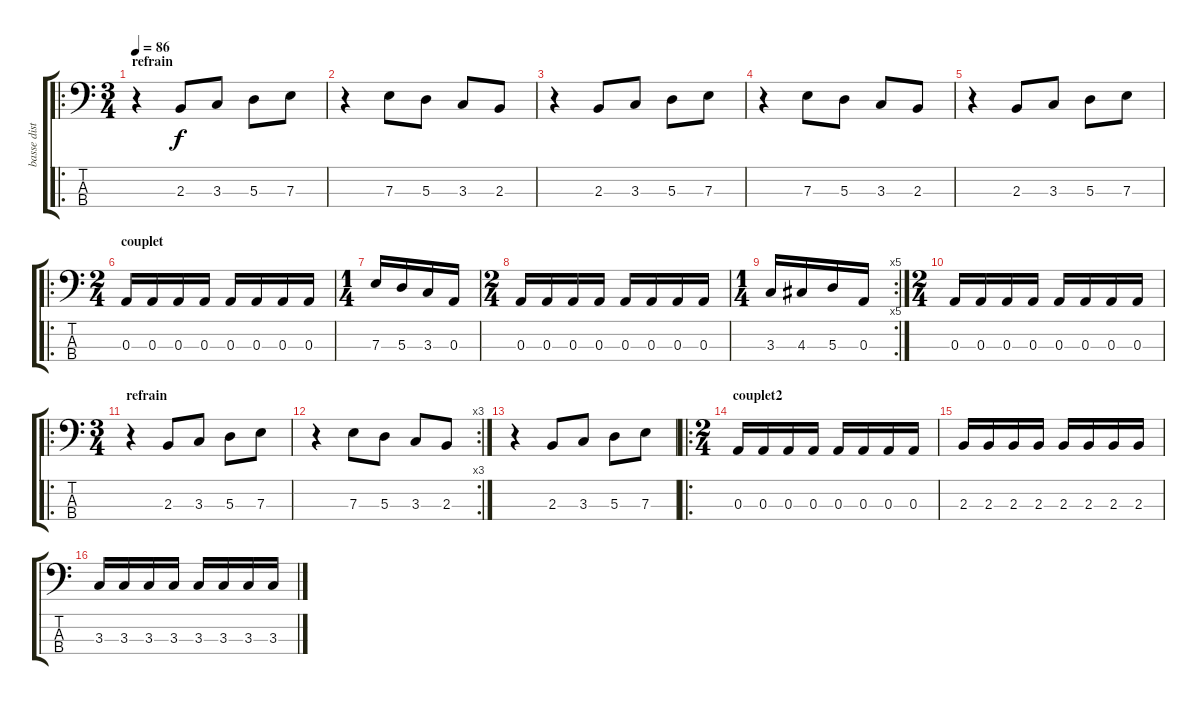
\track ("basse distortion" "basse dist") {instrument electricbassfinger}
\staff {score tabs}
\tuning (G2 D2 A1 E1) {hide}
\ro
\ts (3 4)
\section ("" "refrain")
\tempo 86
\clef f4
\ks c
r.4{dy f instrument electricbassfinger} 2.3.8 3.3.8 5.3.8 7.3.8 |
r.4 7.3.8 5.3.8 3.3.8 2.3.8 |
r.4 2.3.8 3.3.8 5.3.8 7.3.8 |
r.4 7.3.8 5.3.8 3.3.8 2.3.8 |
r.4 2.3.8 3.3.8 5.3.8 7.3.8 |
\ro
\ts (2 4)
\section ("" "couplet")
0.3.16 0.3.16 0.3.16 0.3.16 0.3.16 0.3.16 0.3.16 0.3.16 |
\ts (1 4)
7.3.16 5.3.16 3.3.16 0.3.16 |
\ts (2 4)
0.3.16 0.3.16 0.3.16 0.3.16 0.3.16 0.3.16 0.3.16 0.3.16 |
\rc 5
\ts (1 4)
3.3.16 4.3.16 5.3.16 0.3.16 |
\ts (2 4)
0.3.16 0.3.16 0.3.16 0.3.16 0.3.16 0.3.16 0.3.16 0.3.16 |
\ro
\ts (3 4)
\section ("" "refrain")
r.4 2.3.8 3.3.8 5.3.8 7.3.8 |
\rc 3
r.4 7.3.8 5.3.8 3.3.8 2.3.8 |
r.4 2.3.8 3.3.8 5.3.8 7.3.8 |
\ro
\ts (2 4)
\section ("" "couplet2")
0.3.16 0.3.16 0.3.16 0.3.16 0.3.16 0.3.16 0.3.16 0.3.16 |
2.3.16 2.3.16 2.3.16 2.3.16 2.3.16 2.3.16 2.3.16 2.3.16 |
3.3.16 3.3.16 3.3.16 3.3.16 3.3.16 3.3.16 3.3.16 3.3.16
